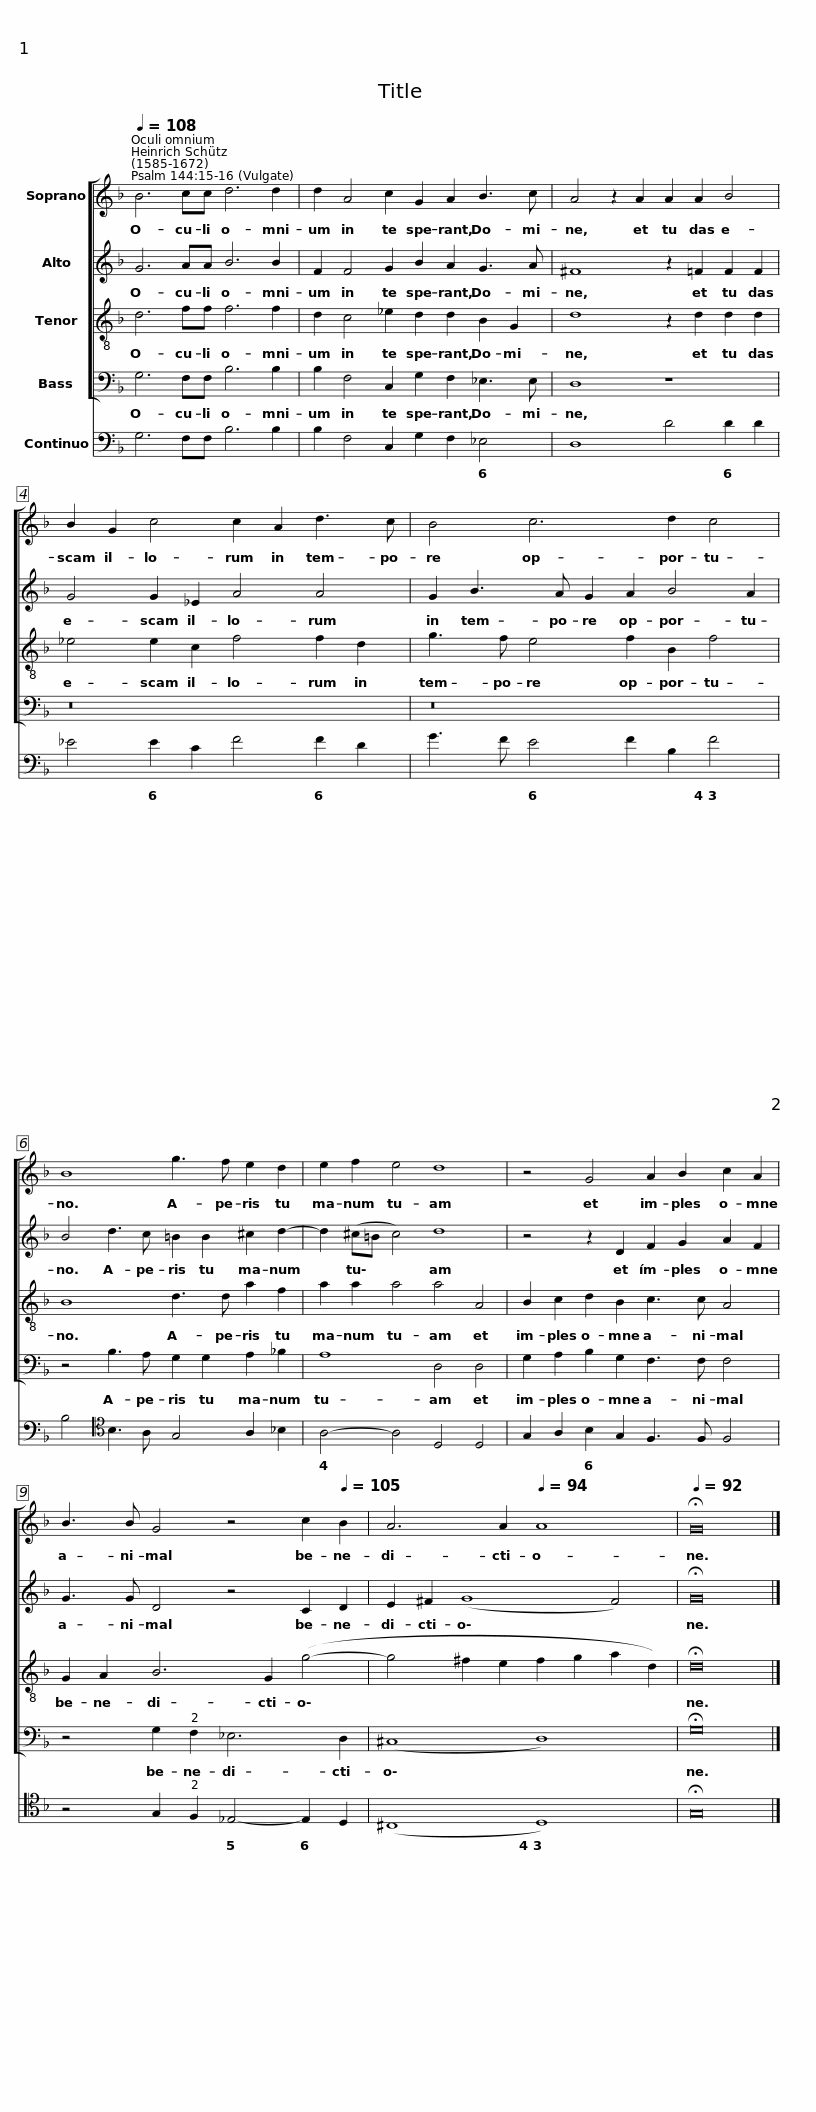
X:1
%%score [ 1 2 3 4 ] 5
L:1/8
Q:1/4=108
M:none
I:linebreak $
K:F
V:1 treble
V:2 treble
V:3 treble-8
V:4 bass
V:5 bass
V:1
 B6 cc d6 d2 | d2 A4 c2 G2 A2 B3 c | A4 z2 A2 A2 A2 B4 |$ B2 G2 c4 c2 A2 d3 c | B4 c6 d2 c4 | %5
 B8 g3 f e2 d2 |$ e2 f2 e4 d8 | z4 G4 A2 B2 c2 A2 | B3 B G4 z4[Q:1/4=107] c2[Q:1/4=105] B2 |[Q:1/4=102] A6[Q:1/4=98] A2[Q:1/4=94] A8 |$ %10
[Q:1/4=92] !fermata!G16 |] %11
V:2
 G6 AA B6 B2 | F2 F4 G2 B2 A2 G3 A | ^F8 z2 =F2 F2 F2 |$ G4 G2 _E2 A4 A4 | G2 B3 A G2 A2 B4 A2 | %5
 B4 d3 c =B2 B2 ^c2 d2- |$ d2 (^c=B c4) d8 | z4 z2 D2 F2 G2 A2 F2 | G3 G D4 z4 C2 D2 | E2 ^F2 (G8 F4) |$ %10
 !fermata!G16 |] %11
V:3
 d6 ff f6 f2 | d2 c4 _e2 d2 d2 B2 G2 | d8 z2 d2 d2 d2 |$ _e4 e2 c2 f4 f2 d2 | g3 f e4 f2 B2 f4 | %5
 B8 d3 d a2 f2 |$ a2 a2 a4 a4 A4 | B2 c2 d2 B2 c3 c A4 | G2 A2 B6 G2 (g4- | g4 ^f2 e2 f2 g2 a2 d2) |$ %10
 !fermata!d16 |] %11
V:4
 G,6 F,F, B,6 B,2 | B,2 F,4 C,2 G,2 F,2 _E,3 E, | D,8 z8 |$ z16 | z16 | %5
 z4 B,3 A, G,2 G,2 A,2 !courtesy!_B,2 |$ A,8 D,4 D,4 | G,2 A,2 B,2 G,2 F,3 F, F,4 | z4 G,2 F,2 _E,6 D,2 | (^C,8 D,8) |$ %10
 !fermata!G,16 |] %11
V:5
 G,6 F,F, B,6 B,2 | B,2 F,4 C,2 G,2 F,2 _E,4 | D,8 D4 D2 D2 |$ _E4 E2 C2 F4 F2 D2 | G3 F E4 F2 B,2 F4 | %5
 B,4[K:tenor] B,3 A, G,4 A,2 !courtesy!_B,2 |$ A,4- A,4 D,4 D,4 | G,2 A,2 B,2 G,2 F,3 F, F,4 | z4 G,2 F,2 _E,4- E,2 D,2 | (^C,8 D,8) |$ %10
 !fermata!G,16 |] %11
